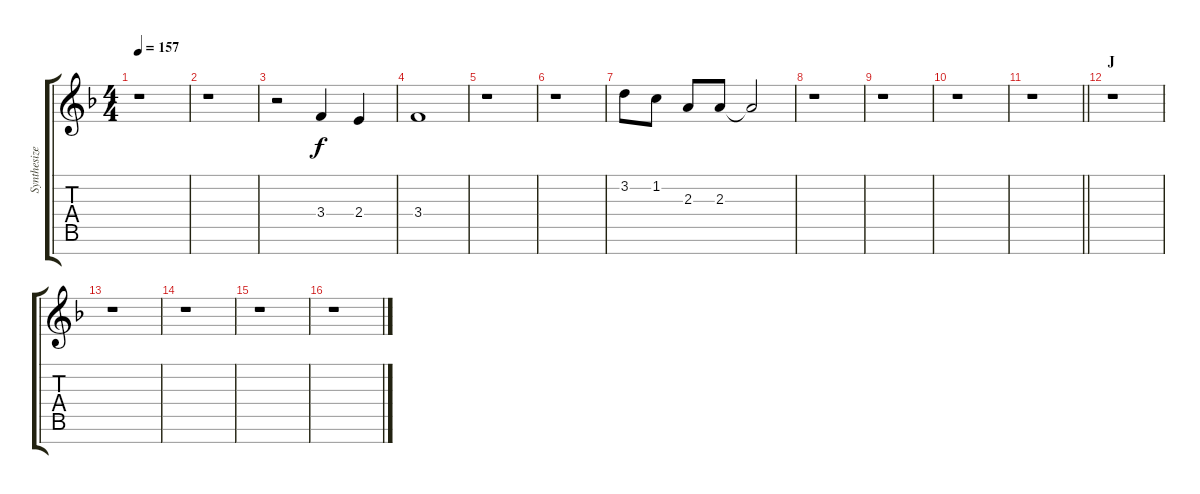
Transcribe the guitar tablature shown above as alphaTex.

\track ("Synthesizer" "Synthesize") {instrument fx5brightness}
\staff {score tabs}
\tuning (E5 B4 G4 D4 A3 E3 B2) {hide}
\ts (4 4)
\tempo 157
\clef g2
\ks f
r.1{dy f} |
r.1 |
r.2 3.4.4 2.4.4 |
3.4.1 |
r.1 |
r.1 |
3.2.8 1.2.8 2.3.8 2.3.8 2.3{t}.2 |
r.1 |
r.1 |
r.1 |
\barLineRight lightlight
r.1 |
\section ("" "J")
r.1 |
r.1 |
r.1 |
r.1 |
r.1
